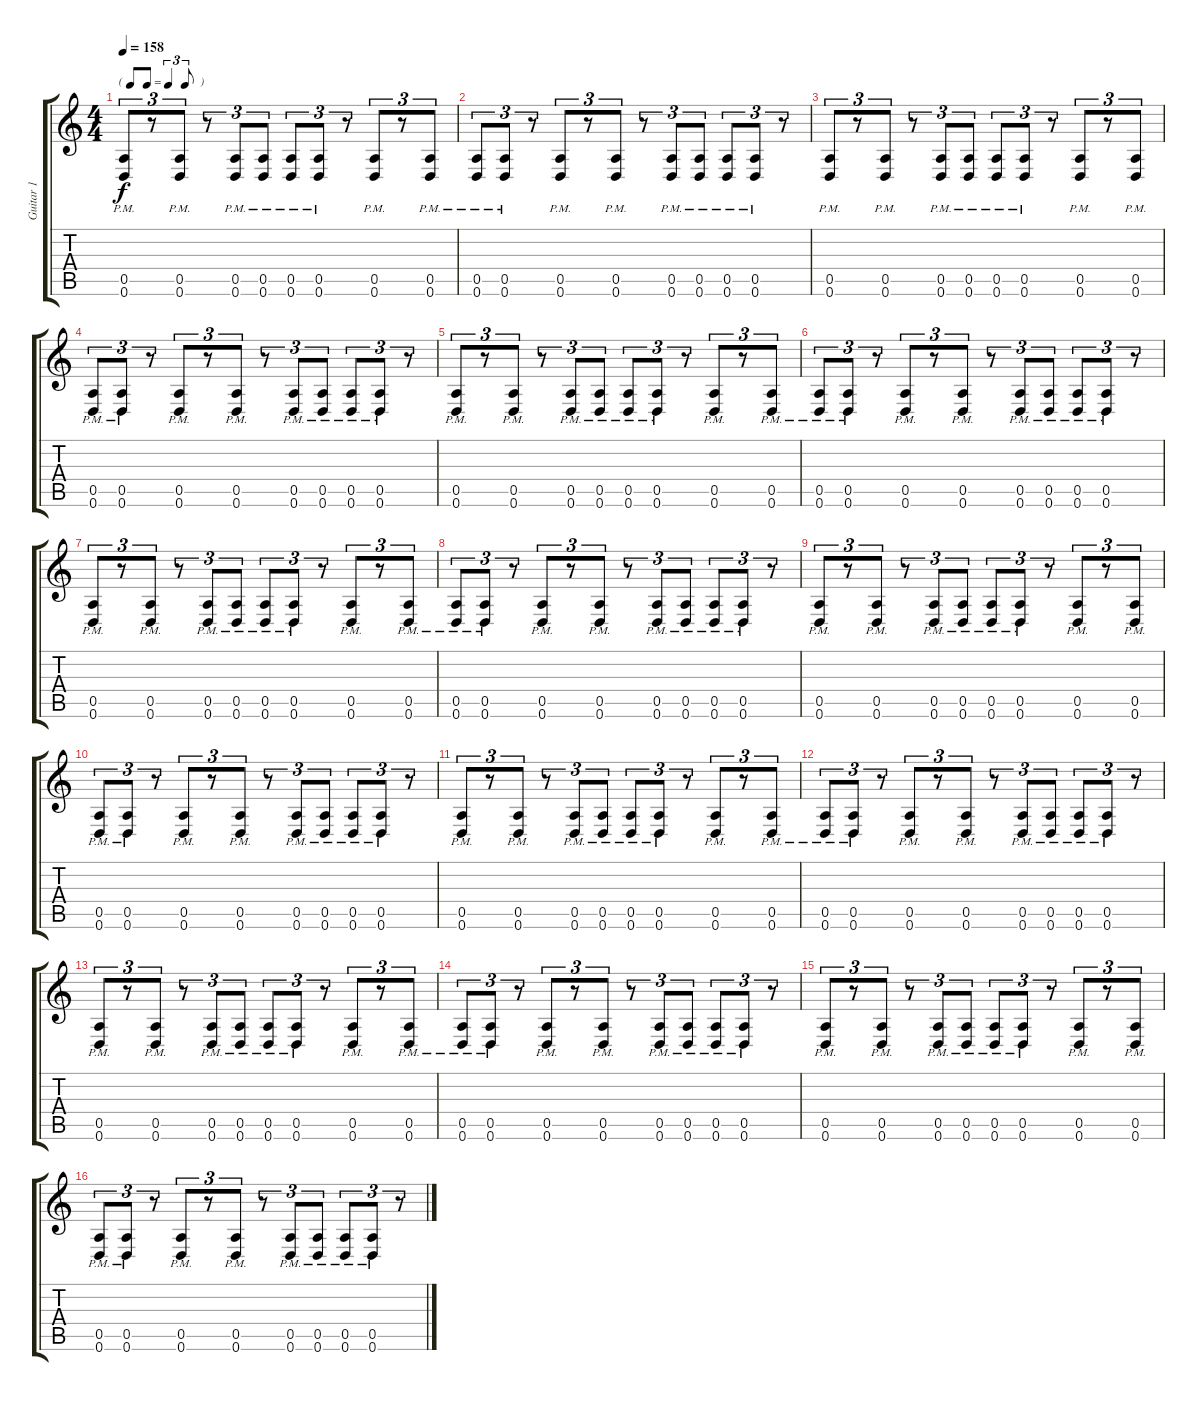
\track ("Guitar 1" "Guitar 1") {instrument distortionguitar}
\staff {score tabs}
\tuning (E4 B3 G3 D3 A2 D2) {hide}
\ts (4 4)
\tf triplet8th
\tempo 158
\clef g2
\ks c
(0.5{pm} 0.6{pm}).8{tu (3 2) dy f} r.8{tu (3 2)} (0.5{pm} 0.6{pm}).8{tu (3 2)} r.8{tu (3 2)} (0.5{pm} 0.6{pm}).8{tu (3 2)} (0.5{pm} 0.6{pm}).8{tu (3 2)} (0.5{pm} 0.6{pm}).8{tu (3 2)} (0.5{pm} 0.6{pm}).8{tu (3 2)} r.8{tu (3 2)} (0.5{pm} 0.6{pm}).8{tu (3 2)} r.8{tu (3 2)} (0.5{pm} 0.6{pm}).8{tu (3 2)} |
(0.5{pm} 0.6{pm}).8{tu (3 2)} (0.5{pm} 0.6{pm}).8{tu (3 2)} r.8{tu (3 2)} (0.5{pm} 0.6{pm}).8{tu (3 2)} r.8{tu (3 2)} (0.5{pm} 0.6{pm}).8{tu (3 2)} r.8{tu (3 2)} (0.5{pm} 0.6{pm}).8{tu (3 2)} (0.5{pm} 0.6{pm}).8{tu (3 2)} (0.5{pm} 0.6{pm}).8{tu (3 2)} (0.5{pm} 0.6{pm}).8{tu (3 2)} r.8{tu (3 2)} |
(0.5{pm} 0.6{pm}).8{tu (3 2)} r.8{tu (3 2)} (0.5{pm} 0.6{pm}).8{tu (3 2)} r.8{tu (3 2)} (0.5{pm} 0.6{pm}).8{tu (3 2)} (0.5{pm} 0.6{pm}).8{tu (3 2)} (0.5{pm} 0.6{pm}).8{tu (3 2)} (0.5{pm} 0.6{pm}).8{tu (3 2)} r.8{tu (3 2)} (0.5{pm} 0.6{pm}).8{tu (3 2)} r.8{tu (3 2)} (0.5{pm} 0.6{pm}).8{tu (3 2)} |
(0.5{pm} 0.6{pm}).8{tu (3 2)} (0.5{pm} 0.6{pm}).8{tu (3 2)} r.8{tu (3 2)} (0.5{pm} 0.6{pm}).8{tu (3 2)} r.8{tu (3 2)} (0.5{pm} 0.6{pm}).8{tu (3 2)} r.8{tu (3 2)} (0.5{pm} 0.6{pm}).8{tu (3 2)} (0.5{pm} 0.6{pm}).8{tu (3 2)} (0.5{pm} 0.6{pm}).8{tu (3 2)} (0.5{pm} 0.6{pm}).8{tu (3 2)} r.8{tu (3 2)} |
(0.5{pm} 0.6{pm}).8{tu (3 2)} r.8{tu (3 2)} (0.5{pm} 0.6{pm}).8{tu (3 2)} r.8{tu (3 2)} (0.5{pm} 0.6{pm}).8{tu (3 2)} (0.5{pm} 0.6{pm}).8{tu (3 2)} (0.5{pm} 0.6{pm}).8{tu (3 2)} (0.5{pm} 0.6{pm}).8{tu (3 2)} r.8{tu (3 2)} (0.5{pm} 0.6{pm}).8{tu (3 2)} r.8{tu (3 2)} (0.5{pm} 0.6{pm}).8{tu (3 2)} |
(0.5{pm} 0.6{pm}).8{tu (3 2)} (0.5{pm} 0.6{pm}).8{tu (3 2)} r.8{tu (3 2)} (0.5{pm} 0.6{pm}).8{tu (3 2)} r.8{tu (3 2)} (0.5{pm} 0.6{pm}).8{tu (3 2)} r.8{tu (3 2)} (0.5{pm} 0.6{pm}).8{tu (3 2)} (0.5{pm} 0.6{pm}).8{tu (3 2)} (0.5{pm} 0.6{pm}).8{tu (3 2)} (0.5{pm} 0.6{pm}).8{tu (3 2)} r.8{tu (3 2)} |
(0.5{pm} 0.6{pm}).8{tu (3 2)} r.8{tu (3 2)} (0.5{pm} 0.6{pm}).8{tu (3 2)} r.8{tu (3 2)} (0.5{pm} 0.6{pm}).8{tu (3 2)} (0.5{pm} 0.6{pm}).8{tu (3 2)} (0.5{pm} 0.6{pm}).8{tu (3 2)} (0.5{pm} 0.6{pm}).8{tu (3 2)} r.8{tu (3 2)} (0.5{pm} 0.6{pm}).8{tu (3 2)} r.8{tu (3 2)} (0.5{pm} 0.6{pm}).8{tu (3 2)} |
(0.5{pm} 0.6{pm}).8{tu (3 2)} (0.5{pm} 0.6{pm}).8{tu (3 2)} r.8{tu (3 2)} (0.5{pm} 0.6{pm}).8{tu (3 2)} r.8{tu (3 2)} (0.5{pm} 0.6{pm}).8{tu (3 2)} r.8{tu (3 2)} (0.5{pm} 0.6{pm}).8{tu (3 2)} (0.5{pm} 0.6{pm}).8{tu (3 2)} (0.5{pm} 0.6{pm}).8{tu (3 2)} (0.5{pm} 0.6{pm}).8{tu (3 2)} r.8{tu (3 2)} |
(0.5{pm} 0.6{pm}).8{tu (3 2)} r.8{tu (3 2)} (0.5{pm} 0.6{pm}).8{tu (3 2)} r.8{tu (3 2)} (0.5{pm} 0.6{pm}).8{tu (3 2)} (0.5{pm} 0.6{pm}).8{tu (3 2)} (0.5{pm} 0.6{pm}).8{tu (3 2)} (0.5{pm} 0.6{pm}).8{tu (3 2)} r.8{tu (3 2)} (0.5{pm} 0.6{pm}).8{tu (3 2)} r.8{tu (3 2)} (0.5{pm} 0.6{pm}).8{tu (3 2)} |
(0.5{pm} 0.6{pm}).8{tu (3 2)} (0.5{pm} 0.6{pm}).8{tu (3 2)} r.8{tu (3 2)} (0.5{pm} 0.6{pm}).8{tu (3 2)} r.8{tu (3 2)} (0.5{pm} 0.6{pm}).8{tu (3 2)} r.8{tu (3 2)} (0.5{pm} 0.6{pm}).8{tu (3 2)} (0.5{pm} 0.6{pm}).8{tu (3 2)} (0.5{pm} 0.6{pm}).8{tu (3 2)} (0.5{pm} 0.6{pm}).8{tu (3 2)} r.8{tu (3 2)} |
(0.5{pm} 0.6{pm}).8{tu (3 2)} r.8{tu (3 2)} (0.5{pm} 0.6{pm}).8{tu (3 2)} r.8{tu (3 2)} (0.5{pm} 0.6{pm}).8{tu (3 2)} (0.5{pm} 0.6{pm}).8{tu (3 2)} (0.5{pm} 0.6{pm}).8{tu (3 2)} (0.5{pm} 0.6{pm}).8{tu (3 2)} r.8{tu (3 2)} (0.5{pm} 0.6{pm}).8{tu (3 2)} r.8{tu (3 2)} (0.5{pm} 0.6{pm}).8{tu (3 2)} |
(0.5{pm} 0.6{pm}).8{tu (3 2)} (0.5{pm} 0.6{pm}).8{tu (3 2)} r.8{tu (3 2)} (0.5{pm} 0.6{pm}).8{tu (3 2)} r.8{tu (3 2)} (0.5{pm} 0.6{pm}).8{tu (3 2)} r.8{tu (3 2)} (0.5{pm} 0.6{pm}).8{tu (3 2)} (0.5{pm} 0.6{pm}).8{tu (3 2)} (0.5{pm} 0.6{pm}).8{tu (3 2)} (0.5{pm} 0.6{pm}).8{tu (3 2)} r.8{tu (3 2)} |
(0.5{pm} 0.6{pm}).8{tu (3 2)} r.8{tu (3 2)} (0.5{pm} 0.6{pm}).8{tu (3 2)} r.8{tu (3 2)} (0.5{pm} 0.6{pm}).8{tu (3 2)} (0.5{pm} 0.6{pm}).8{tu (3 2)} (0.5{pm} 0.6{pm}).8{tu (3 2)} (0.5{pm} 0.6{pm}).8{tu (3 2)} r.8{tu (3 2)} (0.5{pm} 0.6{pm}).8{tu (3 2)} r.8{tu (3 2)} (0.5{pm} 0.6{pm}).8{tu (3 2)} |
(0.5{pm} 0.6{pm}).8{tu (3 2)} (0.5{pm} 0.6{pm}).8{tu (3 2)} r.8{tu (3 2)} (0.5{pm} 0.6{pm}).8{tu (3 2)} r.8{tu (3 2)} (0.5{pm} 0.6{pm}).8{tu (3 2)} r.8{tu (3 2)} (0.5{pm} 0.6{pm}).8{tu (3 2)} (0.5{pm} 0.6{pm}).8{tu (3 2)} (0.5{pm} 0.6{pm}).8{tu (3 2)} (0.5{pm} 0.6{pm}).8{tu (3 2)} r.8{tu (3 2)} |
(0.5{pm} 0.6{pm}).8{tu (3 2)} r.8{tu (3 2)} (0.5{pm} 0.6{pm}).8{tu (3 2)} r.8{tu (3 2)} (0.5{pm} 0.6{pm}).8{tu (3 2)} (0.5{pm} 0.6{pm}).8{tu (3 2)} (0.5{pm} 0.6{pm}).8{tu (3 2)} (0.5{pm} 0.6{pm}).8{tu (3 2)} r.8{tu (3 2)} (0.5{pm} 0.6{pm}).8{tu (3 2)} r.8{tu (3 2)} (0.5{pm} 0.6{pm}).8{tu (3 2)} |
(0.5{pm} 0.6{pm}).8{tu (3 2)} (0.5{pm} 0.6{pm}).8{tu (3 2)} r.8{tu (3 2)} (0.5{pm} 0.6{pm}).8{tu (3 2)} r.8{tu (3 2)} (0.5{pm} 0.6{pm}).8{tu (3 2)} r.8{tu (3 2)} (0.5{pm} 0.6{pm}).8{tu (3 2)} (0.5{pm} 0.6{pm}).8{tu (3 2)} (0.5{pm} 0.6{pm}).8{tu (3 2)} (0.5{pm} 0.6{pm}).8{tu (3 2)} r.8{tu (3 2)}
